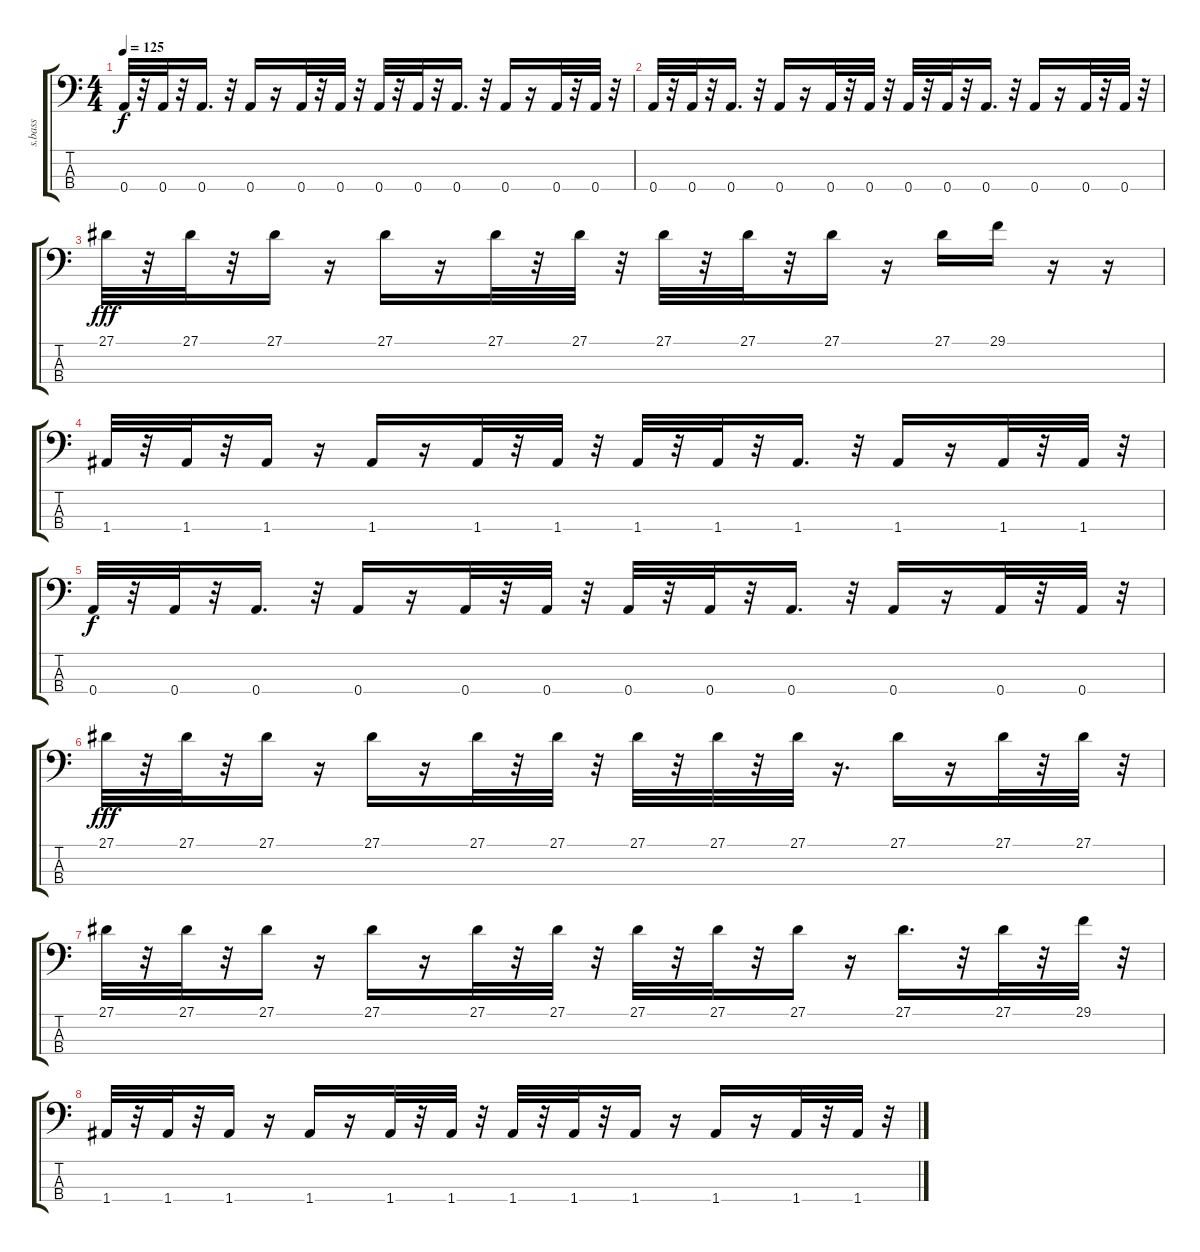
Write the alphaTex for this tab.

\track ("s.bass  " "s.bass  ") {instrument electricbassfinger}
\staff {score tabs}
\tuning (C-1 G2 D2 A1) {hide}
\ts (4 4)
\tempo 125
\clef f4
\ks c
0.4.32{dy f} r.32 0.4.32 r.32 0.4.16{d} r.32 0.4.16 r.16 0.4.32 r.32 0.4.32 r.32 0.4.32 r.32 0.4.32 r.32 0.4.16{d} r.32 0.4.16 r.16 0.4.32 r.32 0.4.32 r.32 |
0.4.32 r.32 0.4.32 r.32 0.4.16{d} r.32 0.4.16 r.16 0.4.32 r.32 0.4.32 r.32 0.4.32 r.32 0.4.32 r.32 0.4.16{d} r.32 0.4.16 r.16 0.4.32 r.32 0.4.32 r.32 |
27.1.32{dy fff} r.32 27.1.32 r.32 27.1.16 r.16 27.1.16 r.16 27.1.32 r.32 27.1.32 r.32 27.1.32 r.32 27.1.32 r.32 27.1.16 r.16 27.1.16 29.1.16 r.16 r.16 |
1.4.32 r.32 1.4.32 r.32 1.4.16 r.16 1.4.16 r.16 1.4.32 r.32 1.4.32 r.32 1.4.32 r.32 1.4.32 r.32 1.4.16{d} r.32 1.4.16 r.16 1.4.32 r.32 1.4.32 r.32 |
0.4.32{dy f} r.32 0.4.32 r.32 0.4.16{d} r.32 0.4.16 r.16 0.4.32 r.32 0.4.32 r.32 0.4.32 r.32 0.4.32 r.32 0.4.16{d} r.32 0.4.16 r.16 0.4.32 r.32 0.4.32 r.32 |
27.1.32{dy fff} r.32 27.1.32 r.32 27.1.16 r.16 27.1.16 r.16 27.1.32 r.32 27.1.32 r.32 27.1.32 r.32 27.1.32 r.32 27.1.32 r.16{d} 27.1.16 r.16 27.1.32 r.32 27.1.32 r.32 |
27.1.32 r.32 27.1.32 r.32 27.1.16 r.16 27.1.16 r.16 27.1.32 r.32 27.1.32 r.32 27.1.32 r.32 27.1.32 r.32 27.1.16 r.16 27.1.16{d} r.32 27.1.32 r.32 29.1.32 r.32 |
1.4.32 r.32 1.4.32 r.32 1.4.16 r.16 1.4.16 r.16 1.4.32 r.32 1.4.32 r.32 1.4.32 r.32 1.4.32 r.32 1.4.16 r.16 1.4.16 r.16 1.4.32 r.32 1.4.32 r.32
